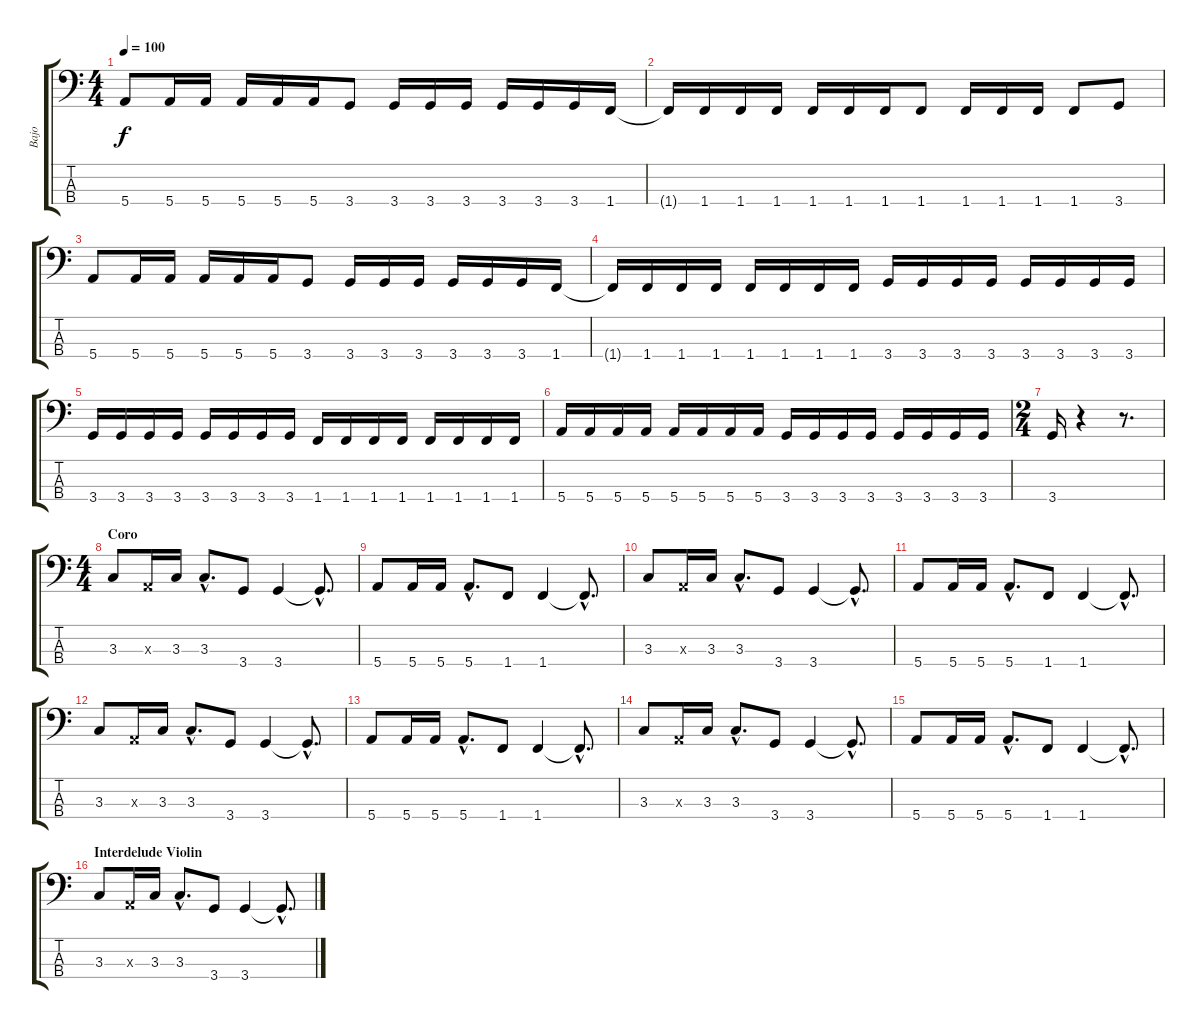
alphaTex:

\track ("Bajo" "Bajo") {instrument electricbassfinger}
\staff {score tabs}
\tuning (G2 D2 A1 E1) {hide}
\ts (4 4)
\tempo 100
\clef f4
\ks c
5.4.8{dy f} 5.4.16 5.4.16 5.4.16 5.4.16 5.4.16 3.4.8 3.4.16 3.4.16 3.4.16 3.4.16 3.4.16 3.4.16 1.4.16 |
1.4{t}.16 1.4.16 1.4.16 1.4.16 1.4.16 1.4.16 1.4.16 1.4.8 1.4.16 1.4.16 1.4.16 1.4.8 3.4.8 |
5.4.8 5.4.16 5.4.16 5.4.16 5.4.16 5.4.16 3.4.8 3.4.16 3.4.16 3.4.16 3.4.16 3.4.16 3.4.16 1.4.16 |
1.4{t}.16 1.4.16 1.4.16 1.4.16 1.4.16 1.4.16 1.4.16 1.4.16 3.4.16 3.4.16 3.4.16 3.4.16 3.4.16 3.4.16 3.4.16 3.4.16 |
3.4.16 3.4.16 3.4.16 3.4.16 3.4.16 3.4.16 3.4.16 3.4.16 1.4.16 1.4.16 1.4.16 1.4.16 1.4.16 1.4.16 1.4.16 1.4.16 |
5.4.16 5.4.16 5.4.16 5.4.16 5.4.16 5.4.16 5.4.16 5.4.16 3.4.16 3.4.16 3.4.16 3.4.16 3.4.16 3.4.16 3.4.16 3.4.16 |
\ts (2 4)
3.4.16 r.4 r.8{d} |
\ts (4 4)
\section ("" "Coro")
3.3.8 0.3{x}.16 3.3.16 3.3{hac}.8{d} 3.4.8 3.4.4 3.4{hac t}.8{d} |
5.4.8 5.4.16 5.4.16 5.4{hac}.8{d} 1.4.8 1.4.4 1.4{hac t}.8{d} |
3.3.8 0.3{x}.16 3.3.16 3.3{hac}.8{d} 3.4.8 3.4.4 3.4{hac t}.8{d} |
5.4.8 5.4.16 5.4.16 5.4{hac}.8{d} 1.4.8 1.4.4 1.4{hac t}.8{d} |
3.3.8 0.3{x}.16 3.3.16 3.3{hac}.8{d} 3.4.8 3.4.4 3.4{hac t}.8{d} |
5.4.8 5.4.16 5.4.16 5.4{hac}.8{d} 1.4.8 1.4.4 1.4{hac t}.8{d} |
3.3.8 0.3{x}.16 3.3.16 3.3{hac}.8{d} 3.4.8 3.4.4 3.4{hac t}.8{d} |
5.4.8 5.4.16 5.4.16 5.4{hac}.8{d} 1.4.8 1.4.4 1.4{hac t}.8{d} |
\section ("" "Interdelude Violin")
3.3.8 0.3{x}.16 3.3.16 3.3{hac}.8{d} 3.4.8 3.4.4 3.4{hac t}.8{d}
